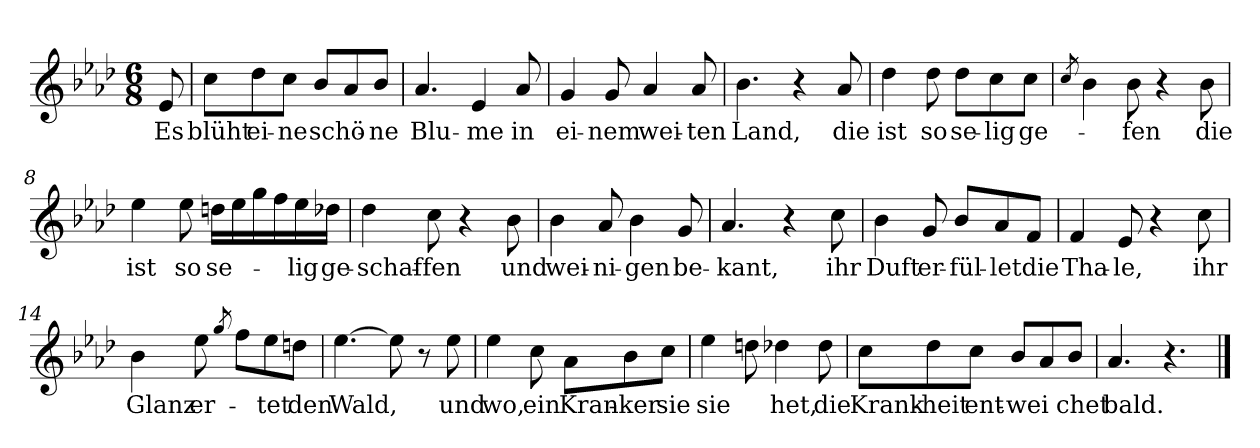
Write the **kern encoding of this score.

**kern	**text
*part1	*part1
*staff1	*staff1
*clefG2	*
*k[b-e-a-d-]	*
*M6/8	*
=1	=1
!	!LO:LY:b
8e-/	Es
=2	=2
!	!LO:LY:b
8cc\L	blüht
!	!LO:LY:b
8dd-\	ei-
!	!LO:LY:b
8cc\J	-ne
!	!LO:LY:b
8b-/L	schö-
8a-/	.
!	!LO:LY:b
8b-/J	-ne
=3	=3
!	!LO:LY:b
4.a-/	Blu-
!	!LO:LY:b
4e-/	-me
!	!LO:LY:b
8a-/	in
=4	=4
!	!LO:LY:b
4g/	ei-
!	!LO:LY:b
8g/	-nem
!	!LO:LY:b
4a-/	wei-
!	!LO:LY:b
8a-/	-ten
=5	=5
!	!LO:LY:b
4.b-\	Land,
4r	.
!	!LO:LY:b
8a-/	die
=6	=6
!	!LO:LY:b
4dd-\	ist
!	!LO:LY:b
8dd-\	so
!	!LO:LY:b
8dd-\L	se-
!	!LO:LY:b
8cc\	-lig
!	!LO:LY:b
8cc\J	ge-
=7	=7
8qcc/	.
4b-\	.
!	!LO:LY:b
8b-\	-fen
4r	.
!	!LO:LY:b
8b-\	die
!!LO:LB:g=z
=8	=8
!	!LO:LY:b
4ee-\	ist
!	!LO:LY:b
8ee-\	so
!	!LO:LY:b
16ddn\LL	se-
16ee-\	.
16gg\	.
16ff\	.
!	!LO:LY:b
16ee-\	-lig
!	!LO:LY:b
16dd-X\JJ	ge-
=9	=9
!	!LO:LY:b
4dd-\	-schaf-
!	!LO:LY:b
8cc\	-fen
4r	.
!	!LO:LY:b
8b-\	und
=10	=10
!	!LO:LY:b
4b-\	wei-
!	!LO:LY:b
8a-/	-ni-
!	!LO:LY:b
4b-\	-gen
!	!LO:LY:b
8g/	be-
=11	=11
!	!LO:LY:b
4.a-/	-kant,
4r	.
!	!LO:LY:b
8cc\	ihr
=12	=12
!	!LO:LY:b
4b-\	Duft
!	!LO:LY:b
8g/	er-
!	!LO:LY:b
8b-/L	fül-
!	!LO:LY:b
8a-/	-let
!	!LO:LY:b
8f/J	die
=13	=13
!	!LO:LY:b
4f/	Tha-
!	!LO:LY:b
8e-/	-le,
4r	.
!	!LO:LY:b
8cc\	ihr
!!LO:LB:g=z
=14	=14
!	!LO:LY:b
4b-\	Glanz
!	!LO:LY:b
8ee-\	er-
8qgg/	.
8ff\L	.
!	!LO:LY:b
8ee-\	-tet
!	!LO:LY:b
8ddn\J	den
=15	=15
!	!LO:LY:b
[4.ee-\	Wald,
8ee-\]	.
8r	.
!	!LO:LY:b
8ee-\	und
=16	=16
!	!LO:LY:b
4ee-\	wo,
!	!LO:LY:b
8cc\	ein
!	!LO:LY:b
8a-\L	Kran-
!	!LO:LY:b
8b-\	-ker
!	!LO:LY:b
8cc\J	sie
=17	=17
!	!LO:LY:b
4ee-\	sie
8ddn\	.
!	!LO:LY:b
4dd-X\	-het,
!	!LO:LY:b
8dd-\	die
=18	=18
!	!LO:LY:b
8cc\L	Krank-
!	!LO:LY:b
8dd-\	-heit
!	!LO:LY:b
8cc\J	ent-
!	!LO:LY:b
8b-/L	-wei
8a-/	.
!	!LO:LY:b
8b-/J	-chet
=19	=19
!	!LO:LY:b
4.a-/	bald.
4.r	.
==	==
*-	*-
